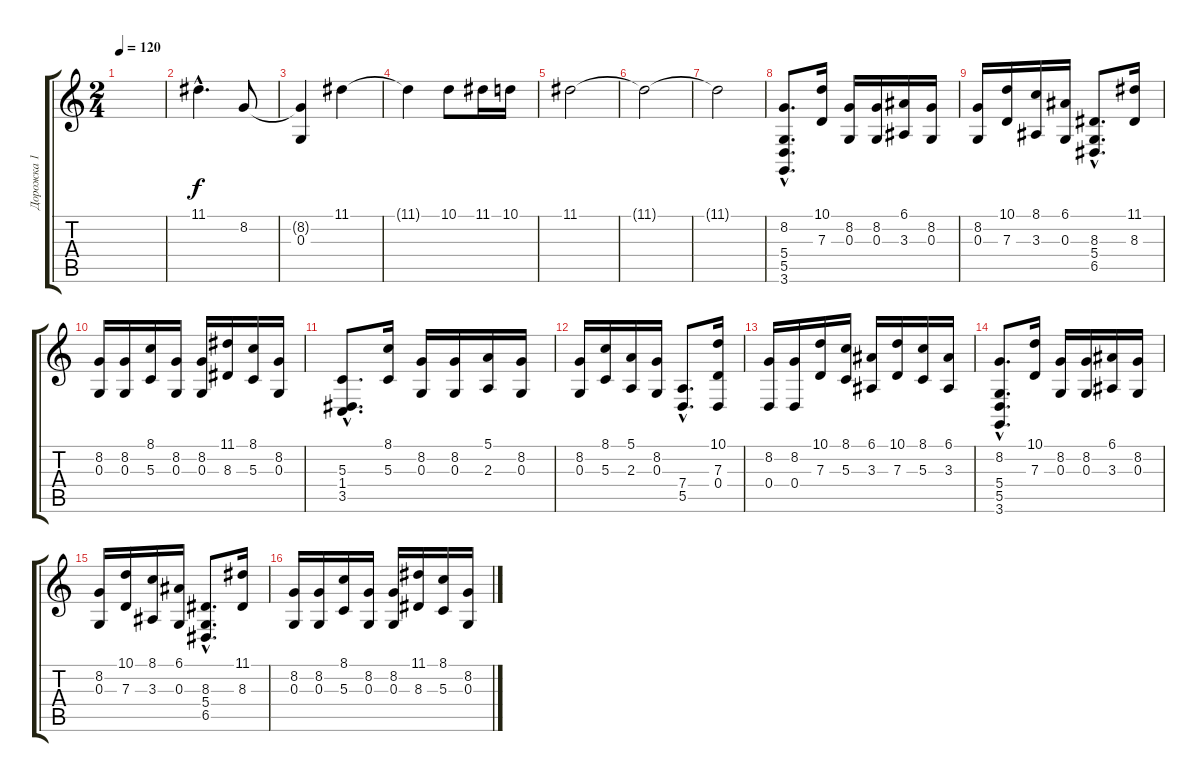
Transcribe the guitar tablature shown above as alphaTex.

\track ("Дорожка 1" "Дорожка 1") {instrument stringensemble1}
\staff {score tabs}
\tuning (E4 B3 G3 D3 A2 E2) {hide}
\ts (2 4)
\tempo 120
\clef g2
\ks c
|
11.1{hac}.4{d} 8.2.8 |
(8.2{t} 0.3).4 11.1.4 |
11.1{t}.4 10.1.8 11.1.16 10.1.16 |
11.1.2 |
11.1{t}.2 |
11.1{t}.2 |
(8.2{hac} 5.4{hac} 5.5{hac} 3.6{hac}).8{d} (10.1 7.3).16 (8.2 0.3).16 (8.2 0.3).16 (6.1 3.3).16 (8.2 0.3).16 |
(8.2 0.3).16 (10.1 7.3).16 (8.1 3.3).16 (6.1 0.3).16 (8.3{hac} 5.4{hac} 6.5{hac}).8{d} (11.1 8.3).16 |
(8.2 0.3).16 (8.2 0.3).16 (8.1 5.3).16 (8.2 0.3).16 (8.2 0.3).16 (11.1 8.3).16 (8.1 5.3).16 (8.2 0.3).16 |
(5.3{hac} 1.4{hac} 3.5{hac}).8{d} (8.1 5.3).16 (8.2 0.3).16 (8.2 0.3).16 (5.1 2.3).16 (8.2 0.3).16 |
(8.2 0.3).16 (8.1 5.3).16 (5.1 2.3).16 (8.2 0.3).16 (7.4{hac} 5.5{hac}).8{d} (10.1 7.3 0.4).16 |
(8.2 0.4).16 (8.2 0.4).16 (10.1 7.3).16 (8.1 5.3).16 (6.1 3.3).16 (10.1 7.3).16 (8.1 5.3).16 (6.1 3.3).16 |
(8.2{hac} 5.4{hac} 5.5{hac} 3.6{hac}).8{d} (10.1 7.3).16 (8.2 0.3).16 (8.2 0.3).16 (6.1 3.3).16 (8.2 0.3).16 |
(8.2 0.3).16 (10.1 7.3).16 (8.1 3.3).16 (6.1 0.3).16 (8.3{hac} 5.4{hac} 6.5{hac}).8{d} (11.1 8.3).16 |
(8.2 0.3).16 (8.2 0.3).16 (8.1 5.3).16 (8.2 0.3).16 (8.2 0.3).16 (11.1 8.3).16 (8.1 5.3).16 (8.2 0.3).16
